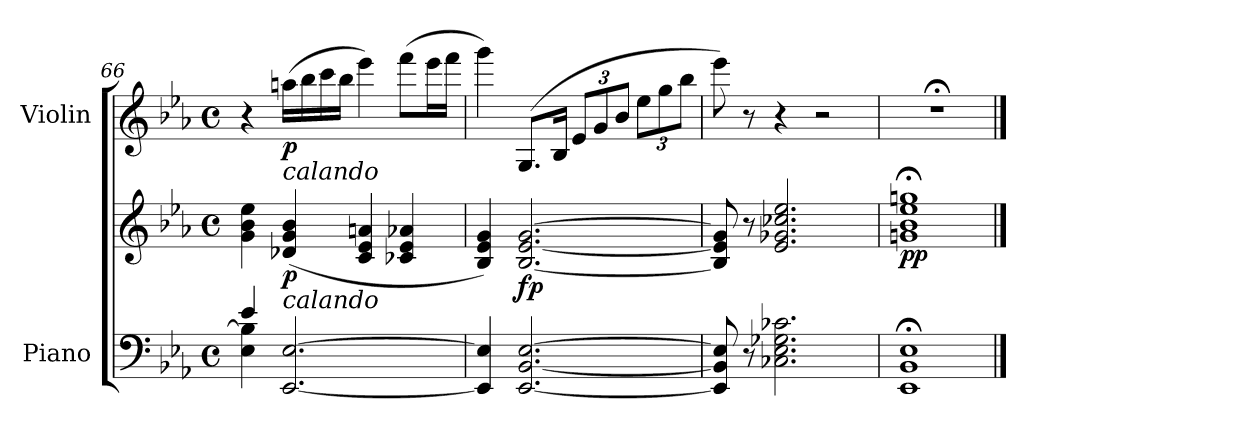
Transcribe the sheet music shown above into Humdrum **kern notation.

**kern	**kern	**dynam	**kern	**dynam
*part2	*part2	*part2	*part1	*part1
*staff3	*staff2	*staff2/3	*staff1	*staff1
*I"Piano	*	*	*I"Violin	*
*I'Pno	*	*	*I'Vln	*
*clefF4	*clefG2	*	*clefG2	*
*k[b-e-a-]	*k[b-e-a-]	*	*k[b-e-a-]	*
*M4/4	*M4/4	*	*M4/4	*
*met(c)	*met(c)	*	*met(c)	*
=66	=66	=66	=66	=66
*^	*	*	*	*
4e-/	4E-\ 4B-\]	4g\ 4b-\ 4ee-\	.	4r	.
!	!	!	!	!LO:TX:b:i:t=calando	!
!	!	!LO:TX:b:i:t=calando	!	!	!
!	!	!	!LO:DY:b	!	!LO:DY:b
[2.EE-/ [2.E-/	2.ryy	(<4d-X/ 4g/ 4b-/	p	(>16aan\LL	p
.	.	.	.	16bb-\	.
.	.	.	.	16ccc\	.
.	.	.	.	16bb-\JJ	.
.	.	4c/ 4e-/ 4an/	.	4eee-\)	.
.	.	4c-X/ 4e-/ 4a-X/	.	(>8fff\L	.
.	.	.	.	16eee-\L	.
.	.	.	.	16fff\JJ	.
*v	*v	*	*	*	*
=67	=67	=67	=67	=67
4EE-/] 4E-/]	4B-/ 4e-/ 4g/)	.	4ggg\)	.
!	!	!LO:DY:b	!	!
[2.EE-/ [2.BB-/ [2.E-/	[2.B-/ [2.e-/ [2.g/	fp	(>8.G/L	.
.	.	.	16B-/Jk	.
*	*	*	*Xbrackettup	*
.	.	.	12e-/L	.
.	.	.	12g/	.
.	.	.	12b-/J	.
.	.	.	12ee-\L	.
.	.	.	12gg\	.
.	.	.	12bb-\J	.
=68	=68	=68	=68	=68
8EE-/] 8BB-/] 8E-/]	8B-/] 8e-/] 8g/]	.	8eee-\)	.
8r	8r	.	8r	.
!	!	!LO:DY:b	!	!
2.C-X\ 2.E-\ 2.G-X\ 2.c-X\	2.e-/ 2.g-X/ 2.cc-X/ 2.ee-/	other-dynamics	4r	.
.	.	.	2r	.
=69	=69	=69	=69	=69
!	!	!LO:DY:b	!	!
1EE-;< 1BB-;< 1E-;<	1gn;< 1b-;< 1ee-;< 1ggn;<	pp	1r;<	.
==	==	==	==	==
*-	*-	*-	*-	*-
